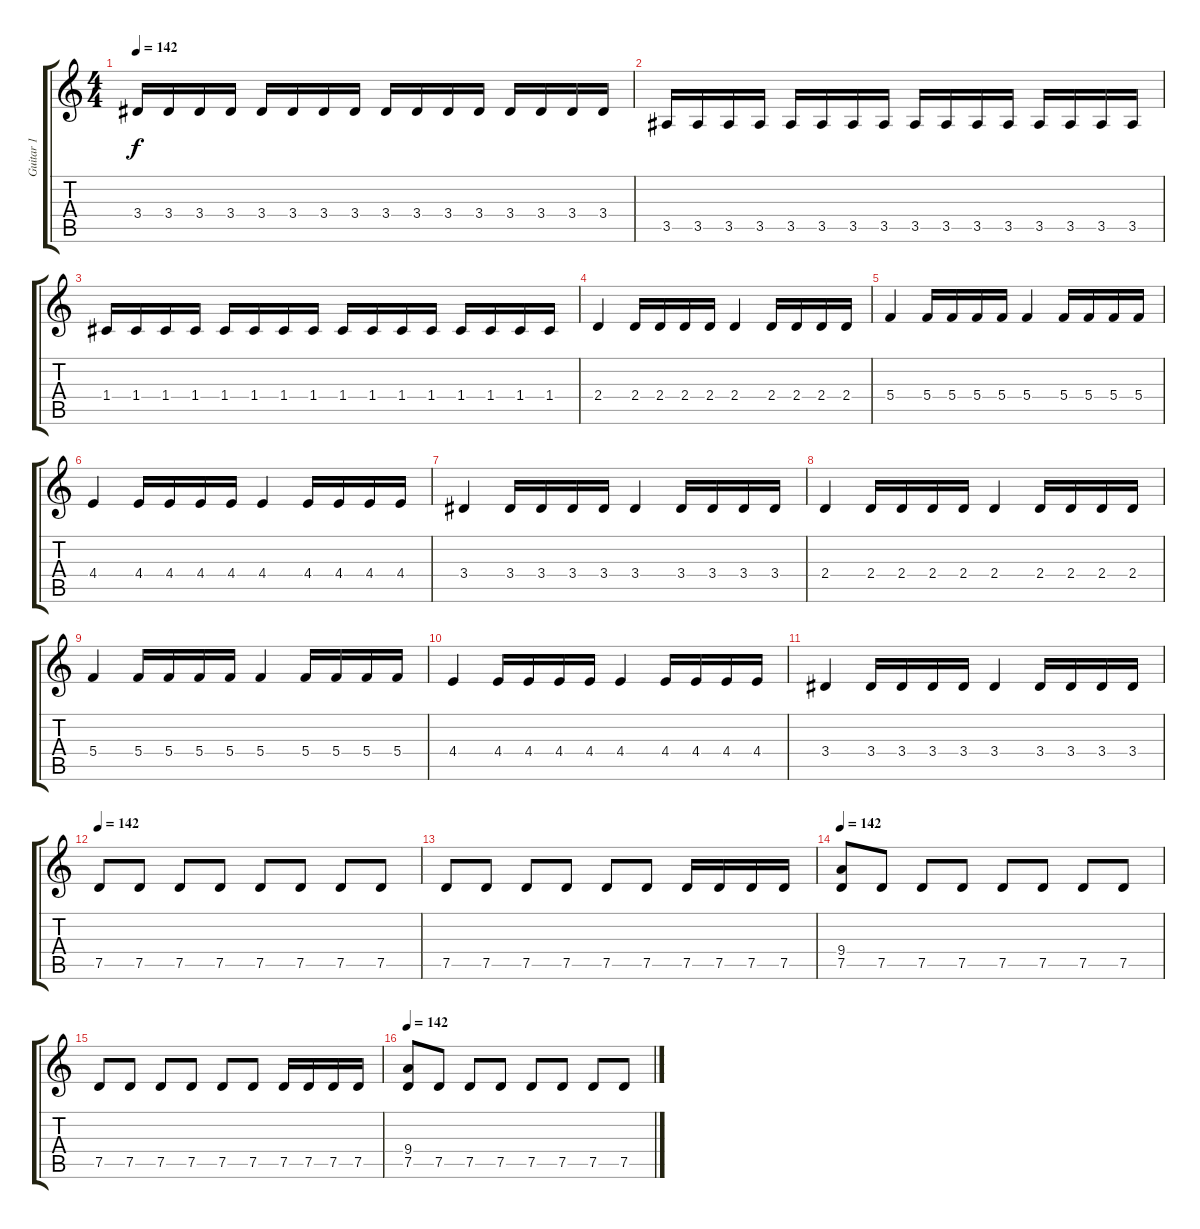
\track ("Guitar 1" "Guitar 1") {instrument distortionguitar}
\staff {score tabs}
\tuning (D4 A3 F3 C3 G2 D2) {hide}
\ts (4 4)
\tempo 142
\clef g2
\ks c
3.4.16{dy f} 3.4.16 3.4.16 3.4.16 3.4.16 3.4.16 3.4.16 3.4.16 3.4.16 3.4.16 3.4.16 3.4.16 3.4.16 3.4.16 3.4.16 3.4.16 |
3.5.16 3.5.16 3.5.16 3.5.16 3.5.16 3.5.16 3.5.16 3.5.16 3.5.16 3.5.16 3.5.16 3.5.16 3.5.16 3.5.16 3.5.16 3.5.16 |
1.4.16 1.4.16 1.4.16 1.4.16 1.4.16 1.4.16 1.4.16 1.4.16 1.4.16 1.4.16 1.4.16 1.4.16 1.4.16 1.4.16 1.4.16 1.4.16 |
2.4.4 2.4.16 2.4.16 2.4.16 2.4.16 2.4.4 2.4.16 2.4.16 2.4.16 2.4.16 |
5.4.4 5.4.16 5.4.16 5.4.16 5.4.16 5.4.4 5.4.16 5.4.16 5.4.16 5.4.16 |
4.4.4 4.4.16 4.4.16 4.4.16 4.4.16 4.4.4 4.4.16 4.4.16 4.4.16 4.4.16 |
3.4.4 3.4.16 3.4.16 3.4.16 3.4.16 3.4.4 3.4.16 3.4.16 3.4.16 3.4.16 |
2.4.4 2.4.16 2.4.16 2.4.16 2.4.16 2.4.4 2.4.16 2.4.16 2.4.16 2.4.16 |
5.4.4 5.4.16 5.4.16 5.4.16 5.4.16 5.4.4 5.4.16 5.4.16 5.4.16 5.4.16 |
4.4.4 4.4.16 4.4.16 4.4.16 4.4.16 4.4.4 4.4.16 4.4.16 4.4.16 4.4.16 |
3.4.4 3.4.16 3.4.16 3.4.16 3.4.16 3.4.4 3.4.16 3.4.16 3.4.16 3.4.16 |
\tempo 142
7.5.8 7.5.8 7.5.8 7.5.8 7.5.8 7.5.8 7.5.8 7.5.8 |
7.5.8 7.5.8 7.5.8 7.5.8 7.5.8 7.5.8 7.5.16 7.5.16 7.5.16 7.5.16 |
\tempo 142
(9.4 7.5).8 7.5.8 7.5.8 7.5.8 7.5.8 7.5.8 7.5.8 7.5.8 |
7.5.8 7.5.8 7.5.8 7.5.8 7.5.8 7.5.8 7.5.16 7.5.16 7.5.16 7.5.16 |
\tempo 142
(9.4 7.5).8 7.5.8 7.5.8 7.5.8 7.5.8 7.5.8 7.5.8 7.5.8
